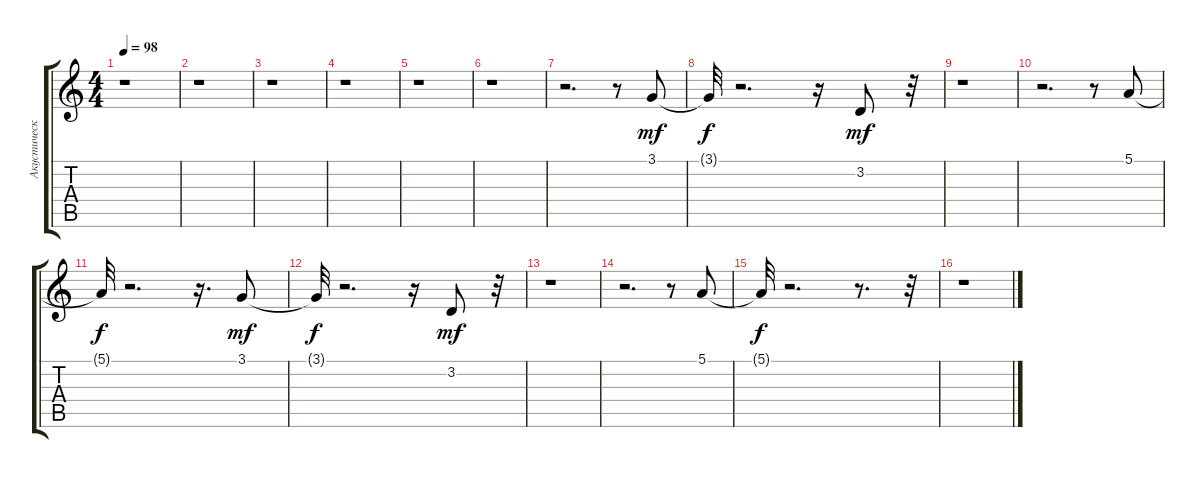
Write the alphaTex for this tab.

\track ("Акустический Гранд Роял" "Акустическ") {instrument acousticgrandpiano}
\staff {score tabs}
\tuning (E4 B3 G3 D3 A2 E2) {hide}
\ts (4 4)
\tempo 98
\clef g2
\ks c
r.1{dy f} |
r.1 |
r.1 |
r.1 |
r.1 |
r.1 |
r.2{d} r.8 3.1.8{dy mf} |
3.1{t}.32{dy f} r.2{d} r.16 3.2.8{dy mf} r.32 |
r.1 |
r.2{d} r.8 5.1.8 |
5.1{t}.32{dy f} r.2{d} r.16{d} 3.1.8{dy mf} |
3.1{t}.32{dy f} r.2{d} r.16 3.2.8{dy mf} r.32 |
r.1 |
r.2{d} r.8 5.1.8 |
5.1{t}.32{dy f} r.2{d} r.8{d} r.32 |
r.1
